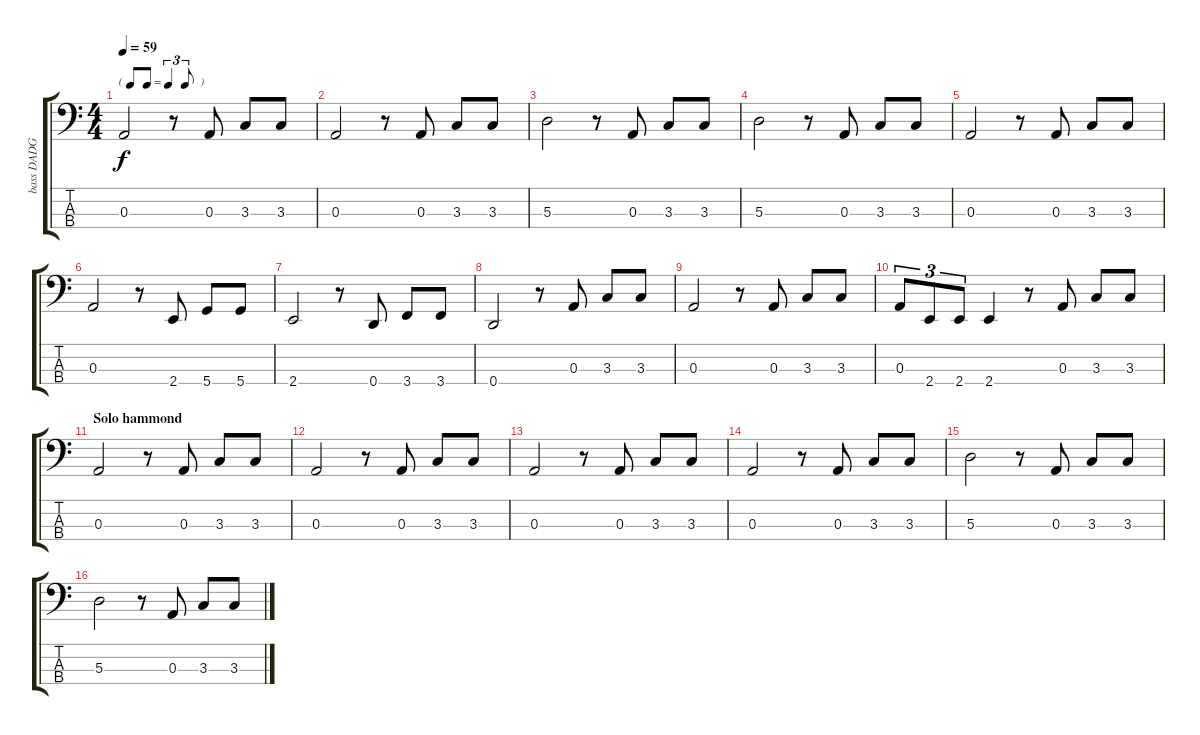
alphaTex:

\track ("bass DADG (Billasse)" "bass DADG ") {instrument electricbassfinger}
\staff {score tabs}
\tuning (G2 D2 A1 D1) {hide}
\ts (4 4)
\tf triplet8th
\tempo 59
\clef f4
\ks c
0.3.2{dy f} r.8 0.3.8 3.3.8 3.3.8 |
0.3.2 r.8 0.3.8 3.3.8 3.3.8 |
5.3.2 r.8 0.3.8 3.3.8 3.3.8 |
5.3.2 r.8 0.3.8 3.3.8 3.3.8 |
0.3.2 r.8 0.3.8 3.3.8 3.3.8 |
0.3.2 r.8 2.4.8 5.4.8 5.4.8 |
2.4.2 r.8 0.4.8 3.4.8 3.4.8 |
0.4.2 r.8 0.3.8 3.3.8 3.3.8 |
0.3.2 r.8 0.3.8 3.3.8 3.3.8 |
0.3.8{tu (3 2)} 2.4.8{tu (3 2)} 2.4.8{tu (3 2)} 2.4.4 r.8 0.3.8 3.3.8 3.3.8 |
\section ("" "Solo hammond")
0.3.2 r.8 0.3.8 3.3.8 3.3.8 |
0.3.2 r.8 0.3.8 3.3.8 3.3.8 |
0.3.2 r.8 0.3.8 3.3.8 3.3.8 |
0.3.2 r.8 0.3.8 3.3.8 3.3.8 |
5.3.2 r.8 0.3.8 3.3.8 3.3.8 |
5.3.2 r.8 0.3.8 3.3.8 3.3.8
